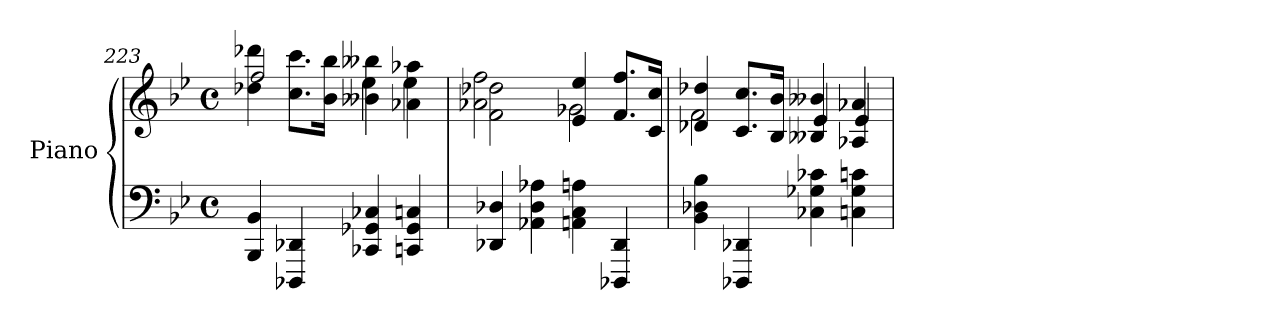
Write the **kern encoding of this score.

**kern	**kern
*part1	*part1
*staff2	*staff1
*I"Piano	*
*I'Pno.	*
*clefF4	*clefG2
*k[b-e-]	*k[b-e-]
*M4/4	*M4/4
*met(c)	*met(c)
=223	=223
*	*^
4BBB-/ 4BB-/	4dd-X\ 4ddd-X\	2ff/
4DDD-X/ 4DD-X/	8.cc\ 8.ccc\L	.
.	16b-\ 16bb-\Jk	.
4CC-X/ 4GG-X/ 4C-X/	4b--X\ 4bb--X\	4ee-\
4CCn/ 4GG-/ 4Cn/	4a-X\ 4aa-X\	4ee-\
!!LO:LB:g=z	!!
=224	=224	=224
4DD-X/ 4D-X/	2f\ 2dd-X\	2a-X\ 2ff\
4AA-X\ 4D-\ 4A-X\	.	.
4AAn\ 4C\ 4An\	4e-/ 4ee-/	2g-X\
4DDD-X/ 4DD-/	8.f/ 8.ff/L	.
.	16c/ 16cc/Jk	.
=225	=225	=225
4BB-\ 4D-X\ 4B-\	4d-X/ 4dd-X/	2f\
4DDD-X/ 4DD-X/	8.c/ 8.cc/L	.
.	16B-/ 16b-/Jk	.
4C-X\ 4G-X\ 4c-X\	4B--X/ 4b--X/	4e-/
4Cn\ 4G-\ 4cn\	4A-X/ 4a-X/	4e-/
*	*v	*v
=	=
*-	*-
